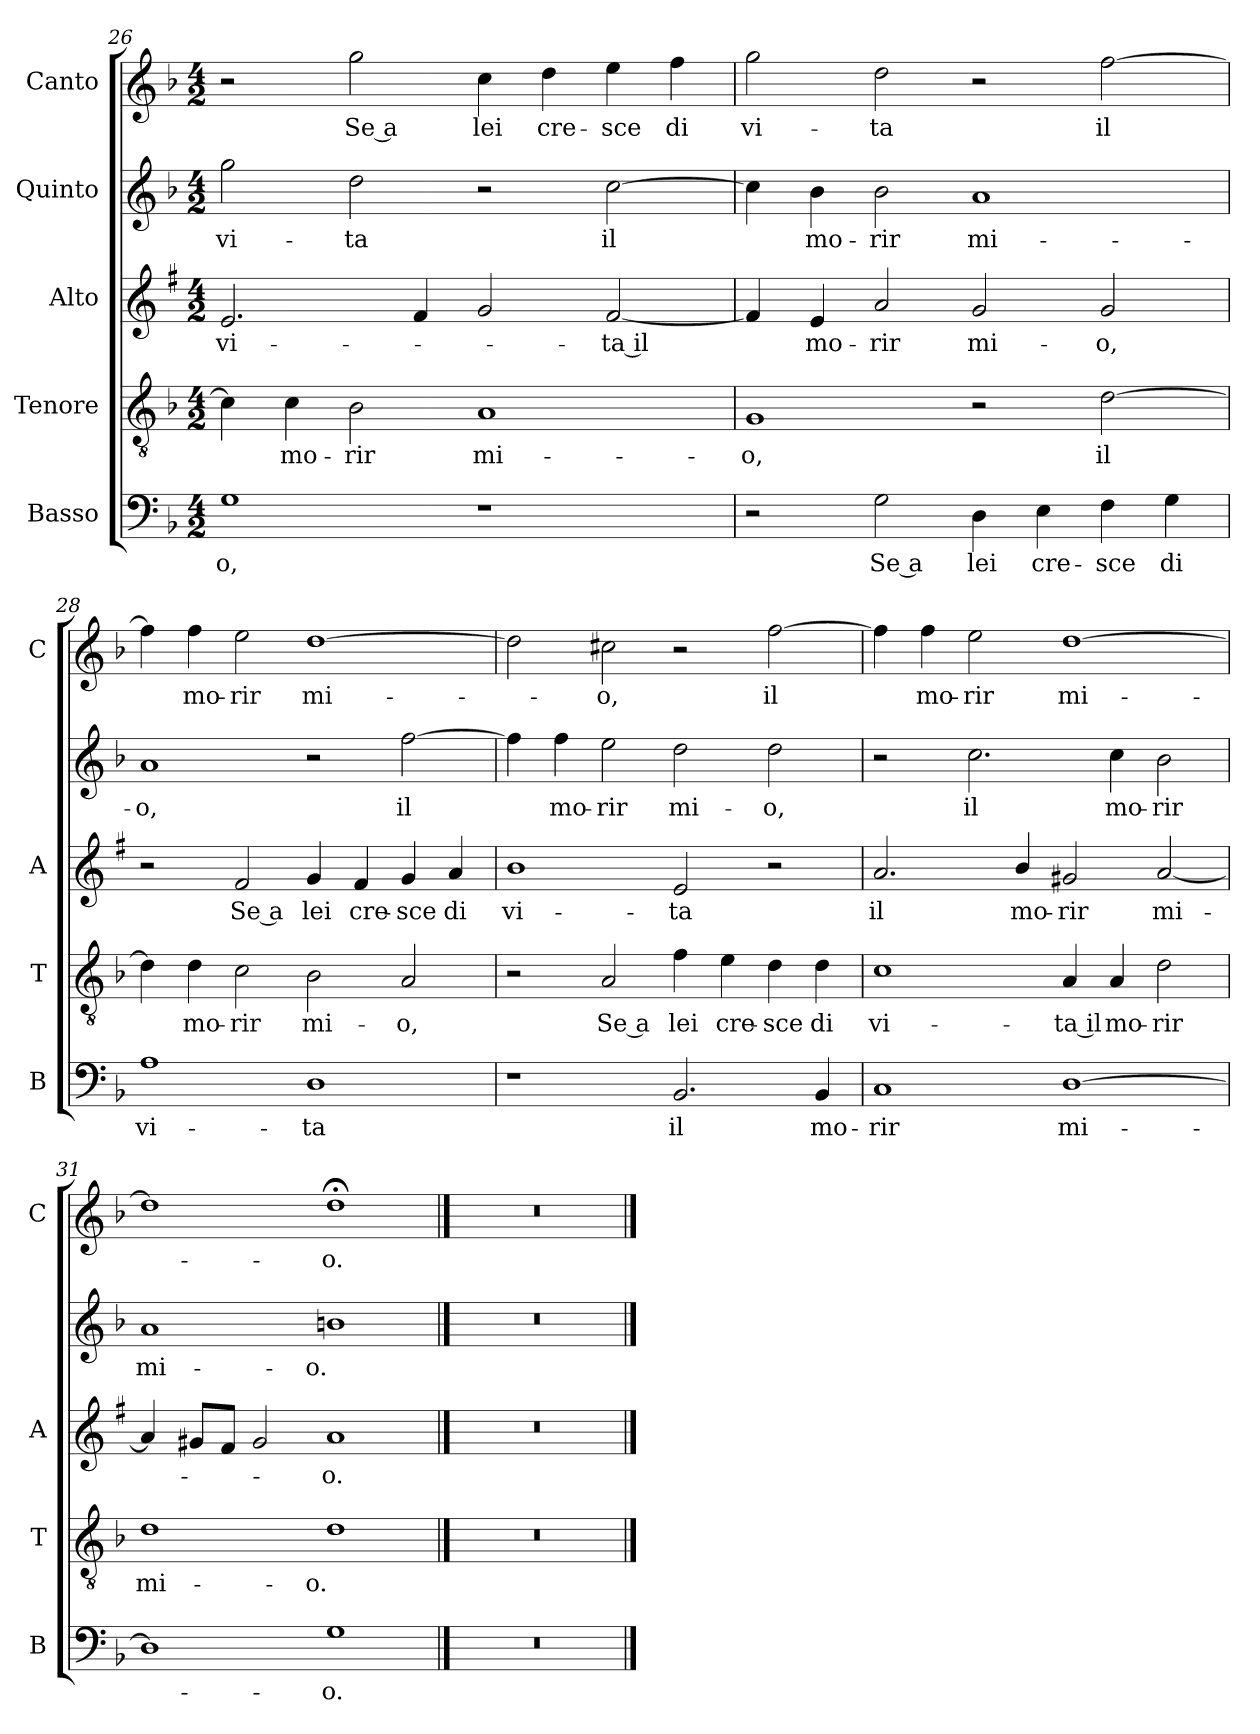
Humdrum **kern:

**kern	**text	**kern	**text	**kern	**text	**kern	**text	**kern	**text
*part5	*part5	*part4	*part4	*part3	*part3	*part2	*part2	*part1	*part1
*staff5	*staff5	*staff4	*staff4	*staff3	*staff3	*staff2	*staff2	*staff1	*staff1
*I"Basso	*	*I"Tenore	*	*I"Alto	*	*I"Quinto	*	*I"Canto	*
*I'B	*	*I'T	*	*I'A	*	*	*	*I'C	*
*clefF4	*	*clefGv2	*	*clefG2	*	*clefG2	*	*clefG2	*
*	*	*	*	*ITrd1c2	*	*	*	*	*
*k[b-]	*	*k[b-]	*	*k[b-]	*	*k[b-]	*	*k[b-]	*
*F:	*	*F:	*	*F:	*	*F:	*	*F:	*
*M4/2	*	*M4/2	*	*M4/2	*	*M4/2	*	*M4/2	*
=26	=26	=26	=26	=26	=26	=26	=26	=26	=26
!	!LO:LY:b	!	!	!	!LO:LY:b	!	!LO:LY:b	!	!
1G	-o,	4c\]	.	2.d/	vi-	2gg\	vi-	2r	.
!	!	!	!LO:LY:b	!	!	!	!	!	!
.	.	4c\	mo-	.	.	.	.	.	.
!	!	!	!LO:LY:b	!	!	!	!LO:LY:b	!	!LO:LY:b
.	.	2B-\	-rir	.	.	2dd\	-ta	2gg\	Se a
.	.	.	.	4e/	.	.	.	.	.
!	!	!	!LO:LY:b	!	!	!	!	!	!LO:LY:b
1r	.	1A	mi-	2f/	.	2r	.	4cc\	lei
!	!	!	!	!	!	!	!	!	!LO:LY:b
.	.	.	.	.	.	.	.	4dd\	cre-
!	!	!	!	!	!LO:LY:b	!	!LO:LY:b	!	!LO:LY:b
.	.	.	.	[2e/	-ta il	[2cc\	il	4ee\	-sce
!	!	!	!	!	!	!	!	!	!LO:LY:b
.	.	.	.	.	.	.	.	4ff\	di
=27	=27	=27	=27	=27	=27	=27	=27	=27	=27
!	!	!	!LO:LY:b	!	!	!	!	!	!LO:LY:b
2r	.	1G	-o,	4e/]	.	4cc\]	.	2gg\	vi-
!	!	!	!	!	!LO:LY:b	!	!LO:LY:b	!	!
.	.	.	.	4d/	mo-	4b-\	mo-	.	.
!	!LO:LY:b	!	!	!	!LO:LY:b	!	!LO:LY:b	!	!LO:LY:b
2G\	Se a	.	.	2g/	-rir	2b-\	-rir	2dd\	-ta
!	!LO:LY:b	!	!	!	!LO:LY:b	!	!LO:LY:b	!	!
4D\	lei	2r	.	2f/	mi-	1a	mi-	2r	.
!	!LO:LY:b	!	!	!	!	!	!	!	!
4E\	cre-	.	.	.	.	.	.	.	.
!	!LO:LY:b	!	!LO:LY:b	!	!LO:LY:b	!	!	!	!LO:LY:b
4F\	-sce	[2d\	il	2f/	-o,	.	.	[2ff\	il
!	!LO:LY:b	!	!	!	!	!	!	!	!
4G\	di	.	.	.	.	.	.	.	.
=28	=28	=28	=28	=28	=28	=28	=28	=28	=28
!	!LO:LY:b	!	!	!	!	!	!LO:LY:b	!	!
1A	vi-	4d\]	.	2r	.	1a	-o,	4ff\]	.
!	!	!	!LO:LY:b	!	!	!	!	!	!LO:LY:b
.	.	4d\	mo-	.	.	.	.	4ff\	mo-
!	!	!	!LO:LY:b	!	!LO:LY:b	!	!	!	!LO:LY:b
.	.	2c\	-rir	2e/	Se a	.	.	2ee\	-rir
!	!LO:LY:b	!	!LO:LY:b	!	!LO:LY:b	!	!	!	!LO:LY:b
1D	-ta	2B-\	mi-	4f/	lei	2r	.	[1dd	mi-
!	!	!	!	!	!LO:LY:b	!	!	!	!
.	.	.	.	4e/	cre-	.	.	.	.
!	!	!	!LO:LY:b	!	!LO:LY:b	!	!LO:LY:b	!	!
.	.	2A/	-o,	4f/	-sce	[2ff\	il	.	.
!	!	!	!	!	!LO:LY:b	!	!	!	!
.	.	.	.	4g/	di	.	.	.	.
!!LO:LB:g=z
=29	=29	=29	=29	=29	=29	=29	=29	=29	=29
!	!	!	!	!	!LO:LY:b	!	!	!	!
1r	.	2r	.	1a	vi-	4ff\]	.	2dd\]	.
!	!	!	!	!	!	!	!LO:LY:b	!	!
.	.	.	.	.	.	4ff\	mo-	.	.
!	!	!	!LO:LY:b	!	!	!	!LO:LY:b	!	!LO:LY:b
.	.	2A/	Se a	.	.	2ee\	-rir	2cc#X\	-o,
!	!LO:LY:b	!	!LO:LY:b	!	!LO:LY:b	!	!LO:LY:b	!	!
2.BB-/	il	4f\	lei	2d/	-ta	2dd\	mi-	2r	.
!	!	!	!LO:LY:b	!	!	!	!	!	!
.	.	4e\	cre-	.	.	.	.	.	.
!	!	!	!LO:LY:b	!	!	!	!LO:LY:b	!	!LO:LY:b
.	.	4d\	-sce	2r	.	2dd\	-o,	[2ff\	il
!	!LO:LY:b	!	!LO:LY:b	!	!	!	!	!	!
4BB-/	mo-	4d\	di	.	.	.	.	.	.
=30	=30	=30	=30	=30	=30	=30	=30	=30	=30
!	!LO:LY:b	!	!LO:LY:b	!	!LO:LY:b	!	!	!	!
1C	-rir	1c	vi-	2.g/	il	2r	.	4ff\]	.
!	!	!	!	!	!	!	!	!	!LO:LY:b
.	.	.	.	.	.	.	.	4ff\	mo-
!	!	!	!	!	!	!	!LO:LY:b	!	!LO:LY:b
.	.	.	.	.	.	2.cc\	il	2ee\	-rir
!	!	!	!	!	!LO:LY:b	!	!	!	!
.	.	.	.	4a/	mo-	.	.	.	.
!	!LO:LY:b	!	!LO:LY:b	!	!LO:LY:b	!	!	!	!LO:LY:b
[1D	mi-	4A/	-ta il	2f#X/	-rir	.	.	[1dd	mi-
!	!	!	!LO:LY:b	!	!	!	!LO:LY:b	!	!
.	.	4A/	mo-	.	.	4cc\	mo-	.	.
!	!	!	!LO:LY:b	!	!LO:LY:b	!	!LO:LY:b	!	!
.	.	2d\	-rir	[2g/	mi-	2b-\	-rir	.	.
=31	=31	=31	=31	=31	=31	=31	=31	=31	=31
!	!	!	!LO:LY:b	!	!	!	!LO:LY:b	!	!
1D]	.	1d	mi-	4g/]	.	1a	mi-	1dd]	.
.	.	.	.	8f#X/L	.	.	.	.	.
.	.	.	.	8e/J	.	.	.	.	.
.	.	.	.	2f#/	.	.	.	.	.
!	!LO:LY:b	!	!LO:LY:b	!	!LO:LY:b	!	!LO:LY:b	!	!LO:LY:b
1G	-o.	1d	-o.	1g	-o.	1bn	-o.	1dd;<	-o.
==32	==32	==32	==32	==32	==32	==32	==32	==32	==32
0r	.	0r	.	0r	.	0r	.	0r	.
==	==	==	==	==	==	==	==	==	==
*-	*-	*-	*-	*-	*-	*-	*-	*-	*-
